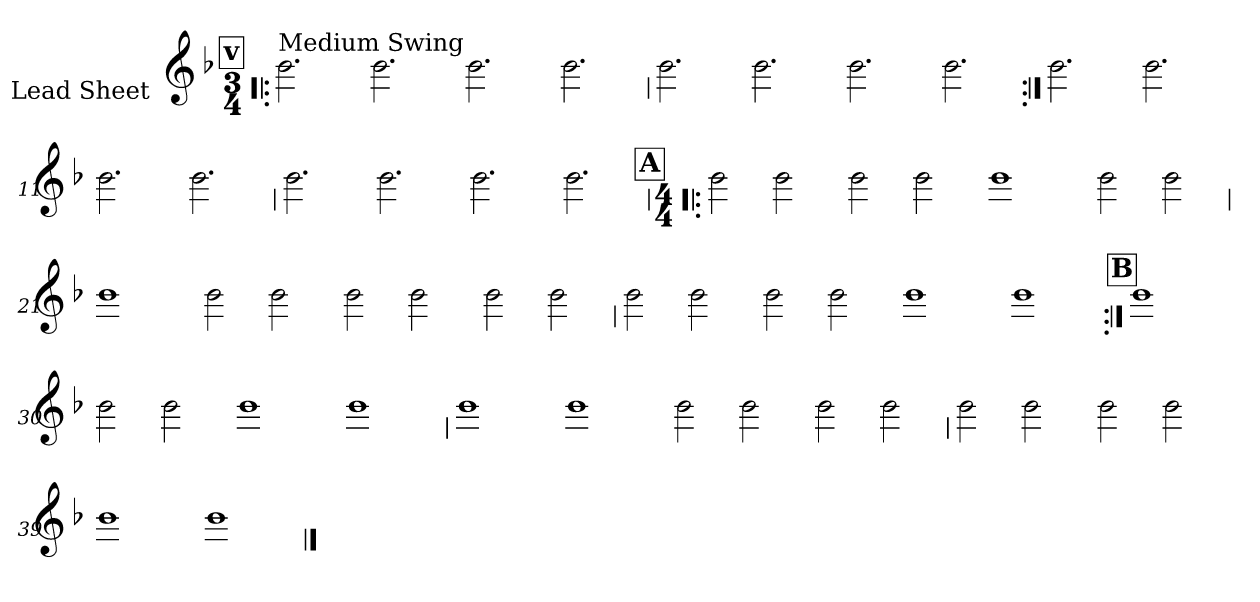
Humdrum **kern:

**kern
*part1
*staff1
*I"Lead Sheet
*stria0
*clefG2
*k[b-]
*F:
*M3/4
!!LO:REH:place=s1:a:t=v
=1!|:
!LO:TX:a:t=Medium Swing
2.b-
=2-
2.b-
=3-
2.b-
=4-
2.b-
!!LO:LB:g=z
=5
2.b-
=6-
2.b-
=7-
2.b-
=8-
2.b-
!!LO:LB:g=z
=9:|!
2.b-
=10-
2.b-
=11-
2.b-
=12-
2.b-
!!LO:LB:g=z
=13
2.b-
=14-
2.b-
=15-
2.b-
=16-
2.b-
!!LO:LB:g=z
!!LO:REH:place=s1:a:t=A
=17!|:
*M4/4
2b-
2b-
=18-
2b-
2b-
=19-
1b-
=20-
2b-
2b-
!!LO:LB:g=z
=21
1b-
=22-
2b-
2b-
=23-
2b-
2b-
=24-
2b-
2b-
!!LO:LB:g=z
=25
2b-
2b-
=26-
2b-
2b-
=27-
1b-
=28-
1b-
!!LO:LB:g=z
!!LO:REH:place=s1:a:t=B
=29:|!
1b-
=30-
2b-
2b-
=31-
1b-
=32-
1b-
!!LO:LB:g=z
=33
1b-
=34-
1b-
=35-
2b-
2b-
=36-
2b-
2b-
!!LO:LB:g=z
=37
2b-
2b-
=38-
2b-
2b-
=39-
1b-
=40-
1b-
==
*-
